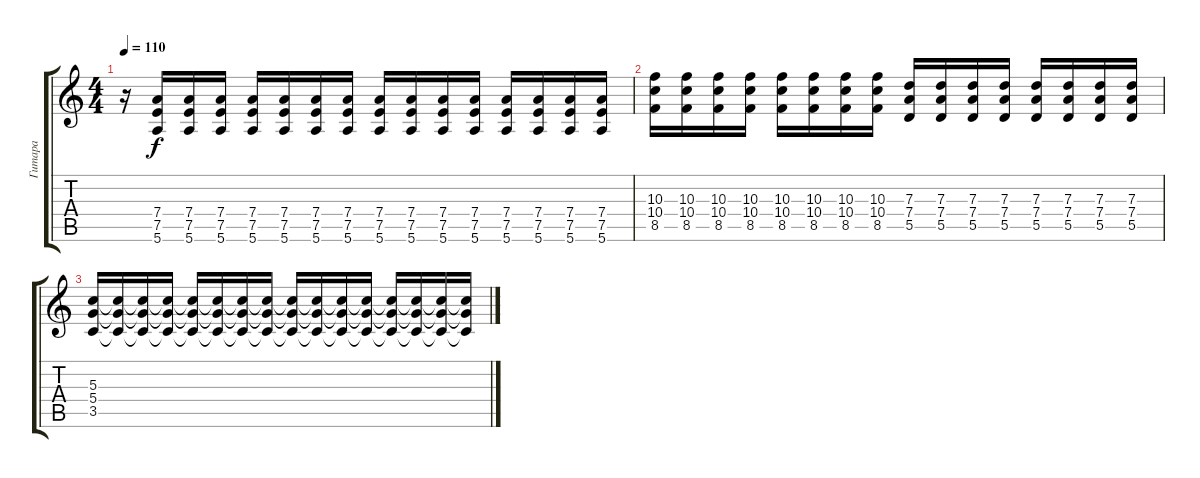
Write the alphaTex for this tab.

\track ("Гитара" "Гитара") {instrument distortionguitar}
\staff {score tabs}
\tuning (E4 B3 G3 D3 A2 E2) {hide}
\ts (4 4)
\tempo 110
\clef g2
\ks c
r.16{dy f} (7.4 7.5 5.6).16 (7.4 7.5 5.6).16 (7.4 7.5 5.6).16 (7.4 7.5 5.6).16 (7.4 7.5 5.6).16 (7.4 7.5 5.6).16 (7.4 7.5 5.6).16 (7.4 7.5 5.6).16 (7.4 7.5 5.6).16 (7.4 7.5 5.6).16 (7.4 7.5 5.6).16 (7.4 7.5 5.6).16 (7.4 7.5 5.6).16 (7.4 7.5 5.6).16 (7.4 7.5 5.6).16 |
(10.3 10.4 8.5).16 (10.3 10.4 8.5).16 (10.3 10.4 8.5).16 (10.3 10.4 8.5).16 (10.3 10.4 8.5).16 (10.3 10.4 8.5).16 (10.3 10.4 8.5).16 (10.3 10.4 8.5).16 (7.3 7.4 5.5).16 (7.3 7.4 5.5).16 (7.3 7.4 5.5).16 (7.3 7.4 5.5).16 (7.3 7.4 5.5).16 (7.3 7.4 5.5).16 (7.3 7.4 5.5).16 (7.3 7.4 5.5).16 |
(5.3 5.4 3.5).16 (5.3{t} 5.4{t} 3.5{t}).16 (5.3{t} 5.4{t} 3.5{t}).16 (5.3{t} 5.4{t} 3.5{t}).16 (5.3{t} 5.4{t} 3.5{t}).16 (5.3{t} 5.4{t} 3.5{t}).16 (5.3{t} 5.4{t} 3.5{t}).16 (5.3{t} 5.4{t} 3.5{t}).16 (5.3{t} 5.4{t} 3.5{t}).16 (5.3{t} 5.4{t} 3.5{t}).16 (5.3{t} 5.4{t} 3.5{t}).16 (5.3{t} 5.4{t} 3.5{t}).16 (5.3{t} 5.4{t} 3.5{t}).16 (5.3{t} 5.4{t} 3.5{t}).16 (5.3{t} 5.4{t} 3.5{t}).16 (5.3{t} 5.4{t} 3.5{t}).16
